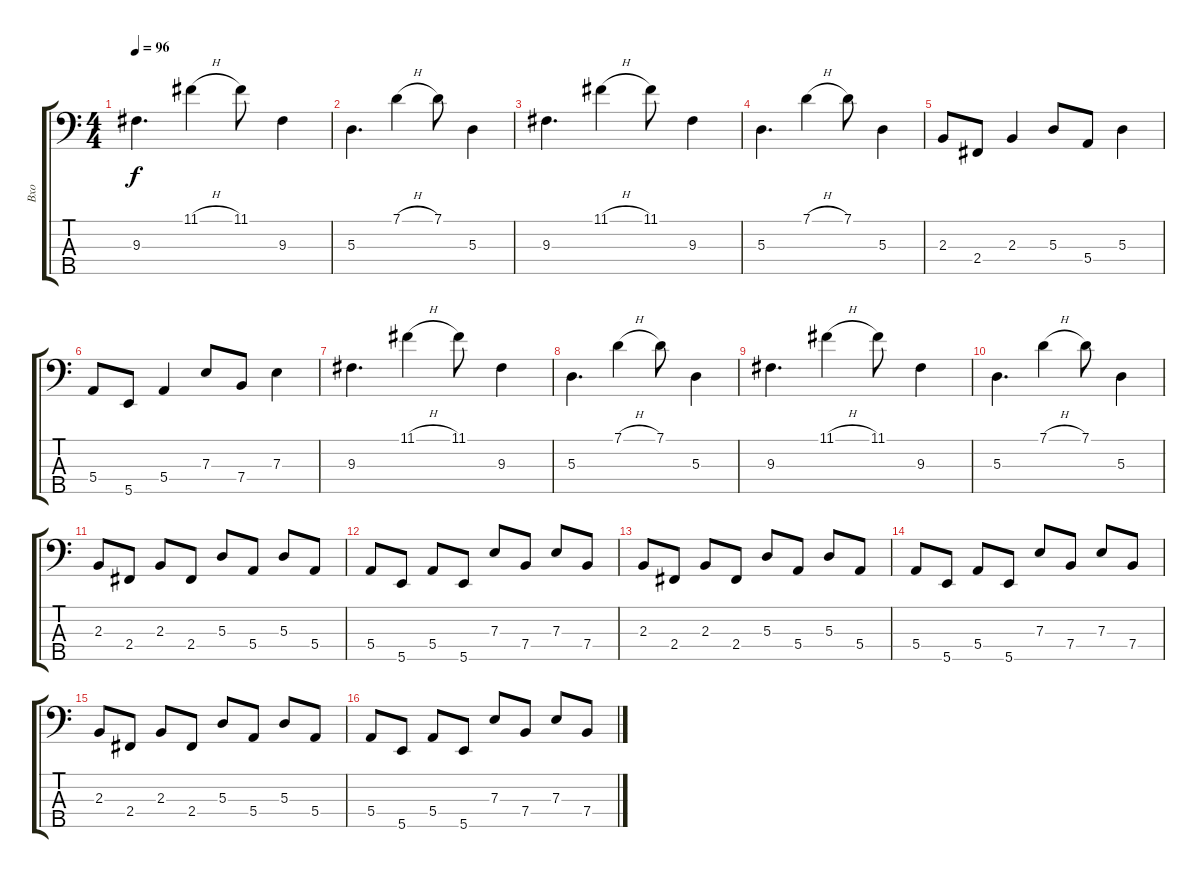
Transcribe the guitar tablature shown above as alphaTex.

\track ("Bxo" "Bxo") {instrument synthbass2}
\staff {score tabs}
\tuning (G2 D2 A1 E1 B0) {hide}
\ts (4 4)
\tempo 96
\clef f4
\ks c
9.3.4{d dy f} 11.1{h}.4 11.1.8 9.3.4 |
5.3.4{d} 7.1{h}.4 7.1.8 5.3.4 |
9.3.4{d} 11.1{h}.4 11.1.8 9.3.4 |
5.3.4{d} 7.1{h}.4 7.1.8 5.3.4 |
2.3.8 2.4.8 2.3.4 5.3.8 5.4.8 5.3.4 |
5.4.8 5.5.8 5.4.4 7.3.8 7.4.8 7.3.4 |
9.3.4{d} 11.1{h}.4 11.1.8 9.3.4 |
5.3.4{d} 7.1{h}.4 7.1.8 5.3.4 |
9.3.4{d} 11.1{h}.4 11.1.8 9.3.4 |
5.3.4{d} 7.1{h}.4 7.1.8 5.3.4 |
2.3.8 2.4.8 2.3.8 2.4.8 5.3.8 5.4.8 5.3.8 5.4.8 |
5.4.8 5.5.8 5.4.8 5.5.8 7.3.8 7.4.8 7.3.8 7.4.8 |
2.3.8 2.4.8 2.3.8 2.4.8 5.3.8 5.4.8 5.3.8 5.4.8 |
5.4.8 5.5.8 5.4.8 5.5.8 7.3.8 7.4.8 7.3.8 7.4.8 |
2.3.8 2.4.8 2.3.8 2.4.8 5.3.8 5.4.8 5.3.8 5.4.8 |
5.4.8 5.5.8 5.4.8 5.5.8 7.3.8 7.4.8 7.3.8 7.4.8
